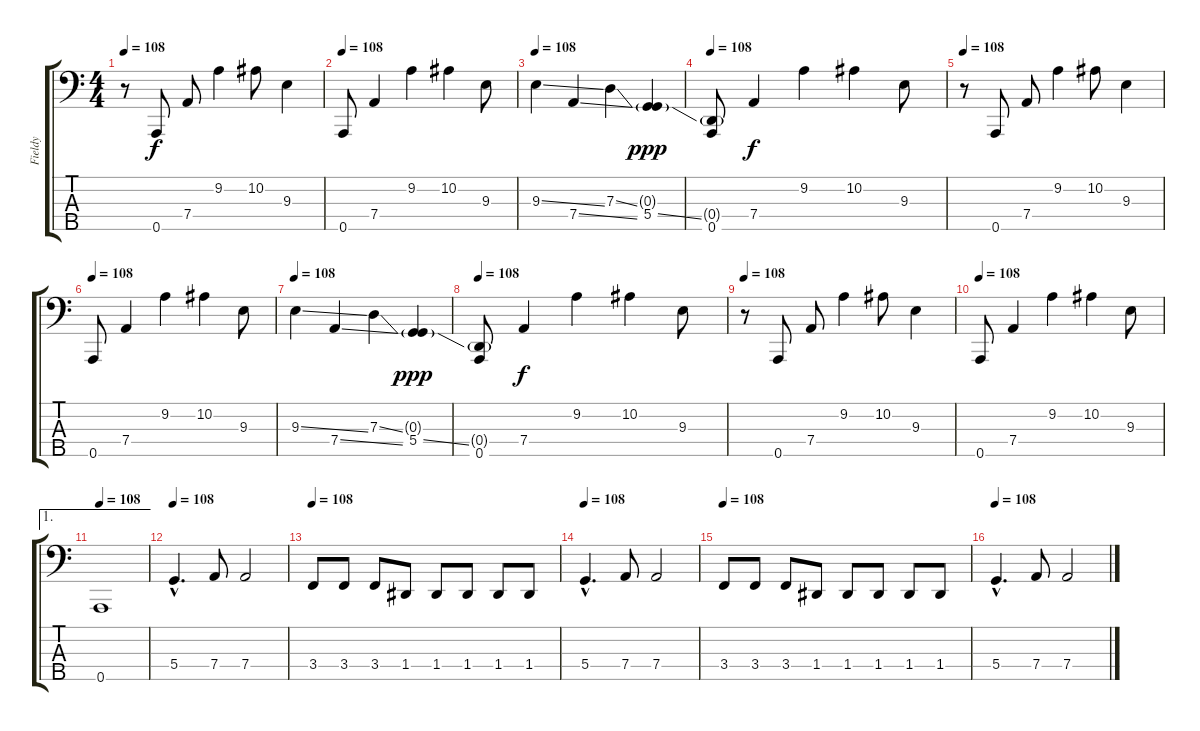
\track ("Fieldy" "Fieldy") {instrument electricbassfinger}
\staff {score tabs}
\tuning (F2 C2 G1 D1 A0) {hide}
\ts (4 4)
\tempo 108
\clef f4
\ks c
r.8{dy f} 0.5.8 7.4.8 9.2.4 10.2.8 9.3.4 |
\tempo 108
0.5.8 7.4.4 9.2.4 10.2.4 9.3.8 |
\tempo 108
9.3{ss}.4 7.4{ss}.4 7.3{ss}.4 (0.3{g} 5.4{ss}).4{dy ppp} |
\tempo 108
(0.4{g} 0.5).8 7.4.4{dy f} 9.2.4 10.2.4 9.3.8 |
\tempo 108
r.8 0.5.8 7.4.8 9.2.4 10.2.8 9.3.4 |
\tempo 108
0.5.8 7.4.4 9.2.4 10.2.4 9.3.8 |
\tempo 108
9.3{ss}.4 7.4{ss}.4 7.3{ss}.4 (0.3{g} 5.4{ss}).4{dy ppp} |
\tempo 108
(0.4{g} 0.5).8 7.4.4{dy f} 9.2.4 10.2.4 9.3.8 |
\tempo 108
r.8 0.5.8 7.4.8 9.2.4 10.2.8 9.3.4 |
\tempo 108
0.5.8 7.4.4 9.2.4 10.2.4 9.3.8 |
\ae 1
\tempo 108
0.5.1 |
\tempo 108
5.4{hac}.4{d} 7.4.8 7.4.2 |
\tempo 108
3.4.8 3.4.8 3.4.8 1.4.8 1.4.8 1.4.8 1.4.8 1.4.8 |
\tempo 108
5.4{hac}.4{d} 7.4.8 7.4.2 |
\tempo 108
3.4.8 3.4.8 3.4.8 1.4.8 1.4.8 1.4.8 1.4.8 1.4.8 |
\tempo 108
5.4{hac}.4{d} 7.4.8 7.4.2
